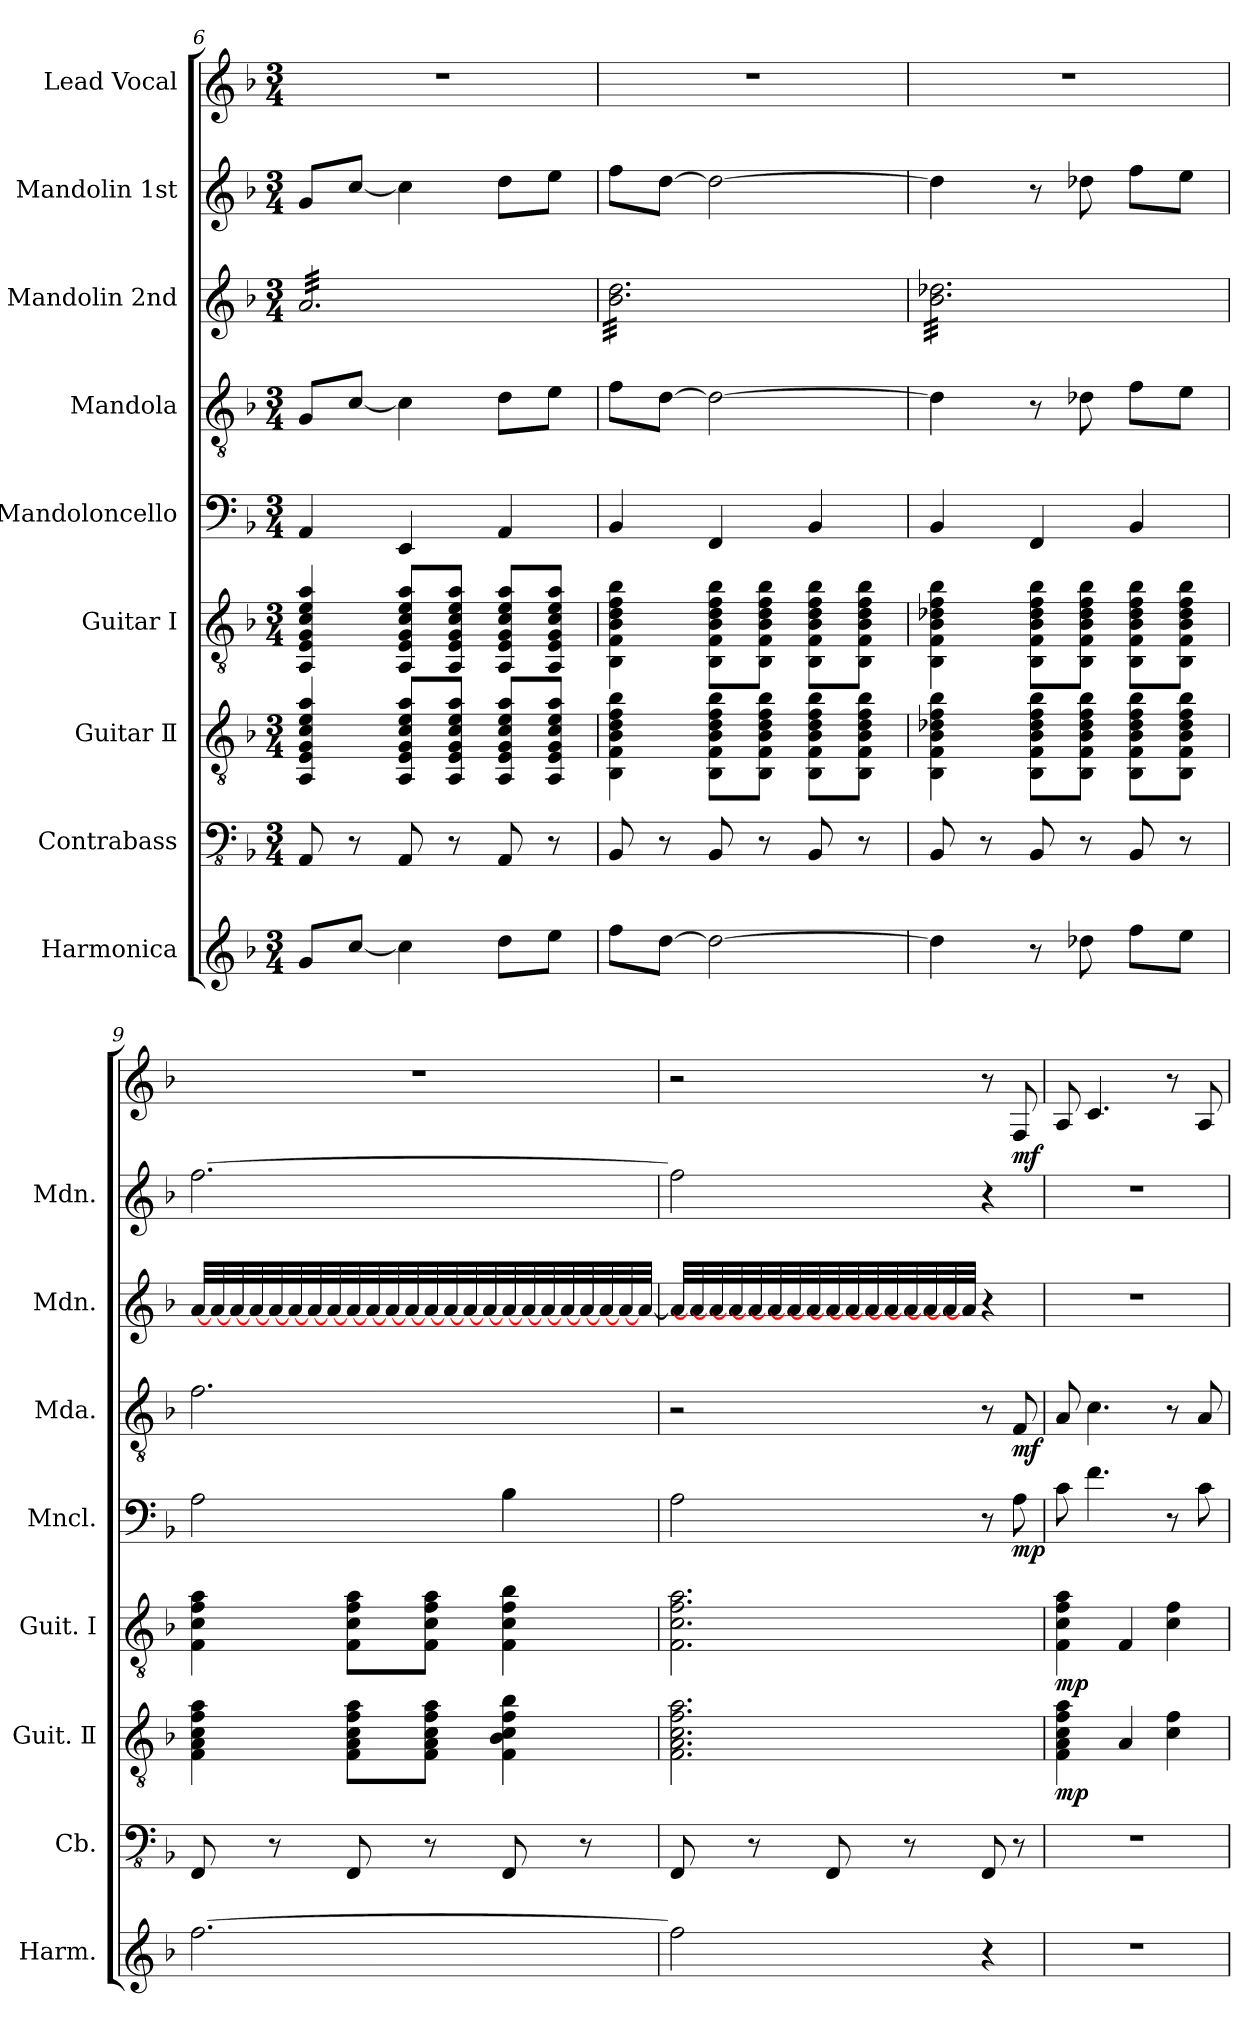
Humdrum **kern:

**kern	**kern	**kern	**dynam	**kern	**dynam	**kern	**dynam	**kern	**dynam	**kern	**kern	**kern	**dynam
*part9	*part8	*part7	*part7	*part6	*part6	*part5	*part5	*part4	*part4	*part3	*part2	*part1	*part1
*staff9	*staff8	*staff7	*staff7	*staff6	*staff6	*staff5	*staff5	*staff4	*staff4	*staff3	*staff2	*staff1	*staff1
*I"Harmonica	*I"Contrabass	*I"Guitar Ⅱ	*	*I"Guitar Ⅰ	*	*I"Mandoloncello	*	*I"Mandola	*	*I"Mandolin 2nd	*I"Mandolin 1st	*I"Lead Vocal	*
*I'Harm.	*I'Cb.	*I'Guit. Ⅱ	*	*I'Guit. Ⅰ	*	*I'Mncl.	*	*I'Mda.	*	*I'Mdn.	*I'Mdn.	*	*
*clefG2	*clefFv4	*clefGv2	*	*clefGv2	*	*clefF4	*	*clefGv2	*	*clefG2	*clefG2	*clefG2	*
*k[b-]	*k[b-]	*k[b-]	*	*k[b-]	*	*k[b-]	*	*k[b-]	*	*k[b-]	*k[b-]	*k[b-]	*
*M3/4	*M3/4	*M3/4	*	*M3/4	*	*M3/4	*	*M3/4	*	*M3/4	*M3/4	*M3/4	*
=6	=6	=6	=6	=6	=6	=6	=6	=6	=6	=6	=6	=6	=6
*	*	*	*	*	*	*	*	*	*	*tremolo	*	*	*
8gL	8AAA	4AA 4E 4G 4c 4e 4a	.	4AA 4E 4G 4c 4e 4a	.	4AA	.	8GL	.	32aLLL	8gL	2.r	.
.	.	.	.	.	.	.	.	.	.	32a	.	.	.
.	.	.	.	.	.	.	.	.	.	32a	.	.	.
.	.	.	.	.	.	.	.	.	.	32a	.	.	.
[8ccJ	8r	.	.	.	.	.	.	[8cJ	.	32a	[8ccJ	.	.
.	.	.	.	.	.	.	.	.	.	32a	.	.	.
.	.	.	.	.	.	.	.	.	.	32a	.	.	.
.	.	.	.	.	.	.	.	.	.	32a	.	.	.
4cc]	8AAA	8AA 8E 8G 8c 8e 8aL	.	8AA 8E 8G 8c 8e 8aL	.	4EE	.	4c]	.	32a	4cc]	.	.
.	.	.	.	.	.	.	.	.	.	32a	.	.	.
.	.	.	.	.	.	.	.	.	.	32a	.	.	.
.	.	.	.	.	.	.	.	.	.	32a	.	.	.
.	8r	8AA 8E 8G 8c 8e 8aJ	.	8AA 8E 8G 8c 8e 8aJ	.	.	.	.	.	32a	.	.	.
.	.	.	.	.	.	.	.	.	.	32a	.	.	.
.	.	.	.	.	.	.	.	.	.	32a	.	.	.
.	.	.	.	.	.	.	.	.	.	32a	.	.	.
8ddL	8AAA	8AA 8E 8G 8c 8e 8aL	.	8AA 8E 8G 8c 8e 8aL	.	4AA	.	8dL	.	32a	8ddL	.	.
.	.	.	.	.	.	.	.	.	.	32a	.	.	.
.	.	.	.	.	.	.	.	.	.	32a	.	.	.
.	.	.	.	.	.	.	.	.	.	32a	.	.	.
8eeJ	8r	8AA 8E 8G 8c 8e 8aJ	.	8AA 8E 8G 8c 8e 8aJ	.	.	.	8eJ	.	32a	8eeJ	.	.
.	.	.	.	.	.	.	.	.	.	32a	.	.	.
.	.	.	.	.	.	.	.	.	.	32a	.	.	.
.	.	.	.	.	.	.	.	.	.	32aJJJ	.	.	.
=7	=7	=7	=7	=7	=7	=7	=7	=7	=7	=7	=7	=7	=7
8ffL	8BBB-	4BB- 4F 4B- 4d 4f 4b-	.	4BB- 4F 4B- 4d 4f 4b-	.	4BB-	.	8fL	.	32b- 32ddLLL	8ffL	2.r	.
.	.	.	.	.	.	.	.	.	.	32b- 32dd	.	.	.
.	.	.	.	.	.	.	.	.	.	32b- 32dd	.	.	.
.	.	.	.	.	.	.	.	.	.	32b- 32dd	.	.	.
[8ddJ	8r	.	.	.	.	.	.	[8dJ	.	32b- 32dd	[8ddJ	.	.
.	.	.	.	.	.	.	.	.	.	32b- 32dd	.	.	.
.	.	.	.	.	.	.	.	.	.	32b- 32dd	.	.	.
.	.	.	.	.	.	.	.	.	.	32b- 32dd	.	.	.
2dd_	8BBB-	8BB- 8F 8B- 8d 8f 8b-L	.	8BB- 8F 8B- 8d 8f 8b-L	.	4FF	.	2d_	.	32b- 32dd	2dd_	.	.
.	.	.	.	.	.	.	.	.	.	32b- 32dd	.	.	.
.	.	.	.	.	.	.	.	.	.	32b- 32dd	.	.	.
.	.	.	.	.	.	.	.	.	.	32b- 32dd	.	.	.
.	8r	8BB- 8F 8B- 8d 8f 8b-J	.	8BB- 8F 8B- 8d 8f 8b-J	.	.	.	.	.	32b- 32dd	.	.	.
.	.	.	.	.	.	.	.	.	.	32b- 32dd	.	.	.
.	.	.	.	.	.	.	.	.	.	32b- 32dd	.	.	.
.	.	.	.	.	.	.	.	.	.	32b- 32dd	.	.	.
.	8BBB-	8BB- 8F 8B- 8d 8f 8b-L	.	8BB- 8F 8B- 8d 8f 8b-L	.	4BB-	.	.	.	32b- 32dd	.	.	.
.	.	.	.	.	.	.	.	.	.	32b- 32dd	.	.	.
.	.	.	.	.	.	.	.	.	.	32b- 32dd	.	.	.
.	.	.	.	.	.	.	.	.	.	32b- 32dd	.	.	.
.	8r	8BB- 8F 8B- 8d 8f 8b-J	.	8BB- 8F 8B- 8d 8f 8b-J	.	.	.	.	.	32b- 32dd	.	.	.
.	.	.	.	.	.	.	.	.	.	32b- 32dd	.	.	.
.	.	.	.	.	.	.	.	.	.	32b- 32dd	.	.	.
.	.	.	.	.	.	.	.	.	.	32b- 32ddJJJ	.	.	.
=8	=8	=8	=8	=8	=8	=8	=8	=8	=8	=8	=8	=8	=8
4dd]	8BBB-	4BB- 4F 4B- 4d-X 4f 4b-	.	4BB- 4F 4B- 4d-X 4f 4b-	.	4BB-	.	4d]	.	32b- 32dd-XLLL	4dd]	2.r	.
.	.	.	.	.	.	.	.	.	.	32b- 32dd-X	.	.	.
.	.	.	.	.	.	.	.	.	.	32b- 32dd-X	.	.	.
.	.	.	.	.	.	.	.	.	.	32b- 32dd-X	.	.	.
.	8r	.	.	.	.	.	.	.	.	32b- 32dd-X	.	.	.
.	.	.	.	.	.	.	.	.	.	32b- 32dd-X	.	.	.
.	.	.	.	.	.	.	.	.	.	32b- 32dd-X	.	.	.
.	.	.	.	.	.	.	.	.	.	32b- 32dd-X	.	.	.
8r	8BBB-	8BB- 8F 8B- 8d- 8f 8b-L	.	8BB- 8F 8B- 8d- 8f 8b-L	.	4FF	.	8r	.	32b- 32dd-X	8r	.	.
.	.	.	.	.	.	.	.	.	.	32b- 32dd-X	.	.	.
.	.	.	.	.	.	.	.	.	.	32b- 32dd-X	.	.	.
.	.	.	.	.	.	.	.	.	.	32b- 32dd-X	.	.	.
8dd-X	8r	8BB- 8F 8B- 8d- 8f 8b-J	.	8BB- 8F 8B- 8d- 8f 8b-J	.	.	.	8d-X	.	32b- 32dd-X	8dd-X	.	.
.	.	.	.	.	.	.	.	.	.	32b- 32dd-X	.	.	.
.	.	.	.	.	.	.	.	.	.	32b- 32dd-X	.	.	.
.	.	.	.	.	.	.	.	.	.	32b- 32dd-X	.	.	.
8ffL	8BBB-	8BB- 8F 8B- 8d- 8f 8b-L	.	8BB- 8F 8B- 8d- 8f 8b-L	.	4BB-	.	8fL	.	32b- 32dd-X	8ffL	.	.
.	.	.	.	.	.	.	.	.	.	32b- 32dd-X	.	.	.
.	.	.	.	.	.	.	.	.	.	32b- 32dd-X	.	.	.
.	.	.	.	.	.	.	.	.	.	32b- 32dd-X	.	.	.
8eeJ	8r	8BB- 8F 8B- 8d- 8f 8b-J	.	8BB- 8F 8B- 8d- 8f 8b-J	.	.	.	8eJ	.	32b- 32dd-X	8eeJ	.	.
.	.	.	.	.	.	.	.	.	.	32b- 32dd-X	.	.	.
.	.	.	.	.	.	.	.	.	.	32b- 32dd-X	.	.	.
.	.	.	.	.	.	.	.	.	.	32b- 32dd-XJJJ	.	.	.
*	*	*	*	*	*	*	*	*	*	*Xtremolo	*	*	*
=9	=9	=9	=9	=9	=9	=9	=9	=9	=9	=9	=9	=9	=9
[2.ff	8FFF	4F 4A 4c 4f 4a	.	4F 4c 4f 4a	.	2A	.	2.f	.	[32aLLL	[2.ff	2.r	.
.	.	.	.	.	.	.	.	.	.	[32a	.	.	.
.	.	.	.	.	.	.	.	.	.	[32a	.	.	.
.	.	.	.	.	.	.	.	.	.	[32a	.	.	.
.	8r	.	.	.	.	.	.	.	.	[32a	.	.	.
.	.	.	.	.	.	.	.	.	.	[32a	.	.	.
.	.	.	.	.	.	.	.	.	.	[32a	.	.	.
.	.	.	.	.	.	.	.	.	.	[32a	.	.	.
.	8FFF	8F 8A 8c 8f 8aL	.	8F 8c 8f 8aL	.	.	.	.	.	[32a	.	.	.
.	.	.	.	.	.	.	.	.	.	[32a	.	.	.
.	.	.	.	.	.	.	.	.	.	[32a	.	.	.
.	.	.	.	.	.	.	.	.	.	[32a	.	.	.
.	8r	8F 8A 8c 8f 8aJ	.	8F 8c 8f 8aJ	.	.	.	.	.	[32a	.	.	.
.	.	.	.	.	.	.	.	.	.	[32a	.	.	.
.	.	.	.	.	.	.	.	.	.	[32a	.	.	.
.	.	.	.	.	.	.	.	.	.	[32a	.	.	.
.	8FFF	4F 4B- 4c 4f 4b-	.	4F 4c 4f 4b-	.	4B-	.	.	.	[32a	.	.	.
.	.	.	.	.	.	.	.	.	.	[32a	.	.	.
.	.	.	.	.	.	.	.	.	.	[32a	.	.	.
.	.	.	.	.	.	.	.	.	.	[32a	.	.	.
.	8r	.	.	.	.	.	.	.	.	[32a	.	.	.
.	.	.	.	.	.	.	.	.	.	[32a	.	.	.
.	.	.	.	.	.	.	.	.	.	[32a	.	.	.
.	.	.	.	.	.	.	.	.	.	[32aJJJ	.	.	.
=10	=10	=10	=10	=10	=10	=10	=10	=10	=10	=10	=10	=10	=10
2ff]	8FFF	2.F 2.A 2.c 2.f 2.a	.	2.F 2.c 2.f 2.a	.	2A	.	2r	.	32aLLL]	2ff]	2r	.
.	.	.	.	.	.	.	.	.	.	32a]	.	.	.
.	.	.	.	.	.	.	.	.	.	32a]	.	.	.
.	.	.	.	.	.	.	.	.	.	32a]	.	.	.
.	8r	.	.	.	.	.	.	.	.	32a]	.	.	.
.	.	.	.	.	.	.	.	.	.	32a]	.	.	.
.	.	.	.	.	.	.	.	.	.	32a]	.	.	.
.	.	.	.	.	.	.	.	.	.	32a]	.	.	.
.	8FFF	.	.	.	.	.	.	.	.	32a]	.	.	.
.	.	.	.	.	.	.	.	.	.	32a]	.	.	.
.	.	.	.	.	.	.	.	.	.	32a]	.	.	.
.	.	.	.	.	.	.	.	.	.	32a]	.	.	.
.	8r	.	.	.	.	.	.	.	.	32a]	.	.	.
.	.	.	.	.	.	.	.	.	.	32a]	.	.	.
.	.	.	.	.	.	.	.	.	.	32a]	.	.	.
.	.	.	.	.	.	.	.	.	.	32aJJJ]	.	.	.
4r	8FFF	.	.	.	.	8r	.	8r	.	4r	4r	8r	.
.	8r	.	.	.	.	8A	mp	8F	mf	.	.	8F	mf
=11	=11	=11	=11	=11	=11	=11	=11	=11	=11	=11	=11	=11	=11
2.r	2.r	4F 4A 4c 4f 4a	mp	4F 4c 4f 4a	mp	8c	.	8A	.	2.r	2.r	8A	.
.	.	.	.	.	.	4.f	.	4.c	.	.	.	4.c	.
.	.	4A	.	4F	.	.	.	.	.	.	.	.	.
.	.	4c 4f	.	4c 4f	.	8r	.	8r	.	.	.	8r	.
.	.	.	.	.	.	8c	.	8A	.	.	.	8A	.
=	=	=	=	=	=	=	=	=	=	=	=	=	=
*-	*-	*-	*-	*-	*-	*-	*-	*-	*-	*-	*-	*-	*-
